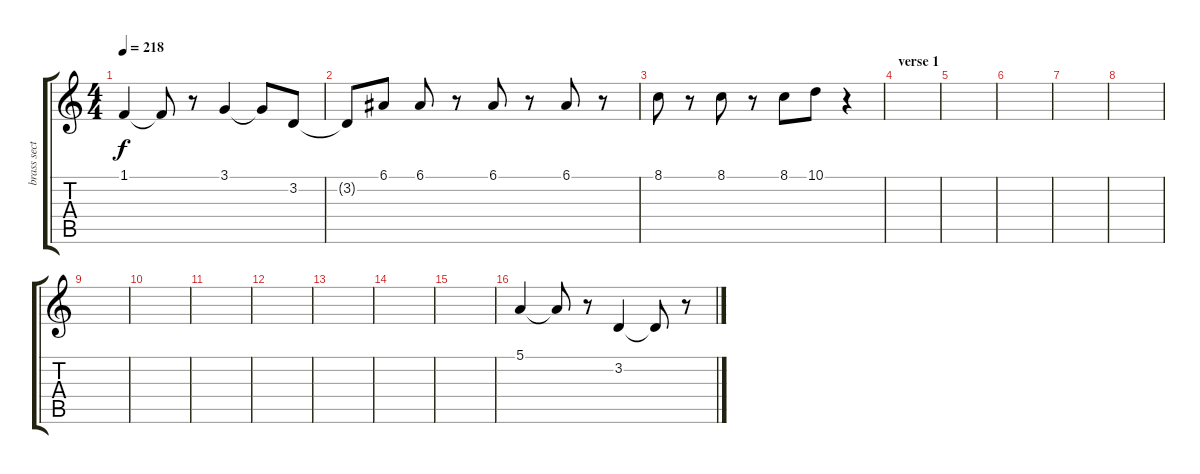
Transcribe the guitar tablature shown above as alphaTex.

\track ("brass section" "brass sect") {instrument brasssection}
\staff {score tabs}
\tuning (E4 B3 G3 D3 A2 E2) {hide}
\ts (4 4)
\tempo 218
\clef g2
\ks c
1.1.4{dy f} 1.1{t}.8 r.8 3.1.4 3.1{t}.8 3.2.8 |
3.2{t}.8 6.1.8{balance 12} 6.1.8 r.8 6.1.8 r.8 6.1.8 r.8 |
8.1.8 r.8 8.1.8 r.8 8.1.8 10.1.8 r.4 |
\section ("" "verse 1")
|
|
|
|
|
|
|
|
|
|
|
|
5.1.4{balance 4} 5.1{t}.8 r.8 3.2.4 3.2{t}.8 r.8
